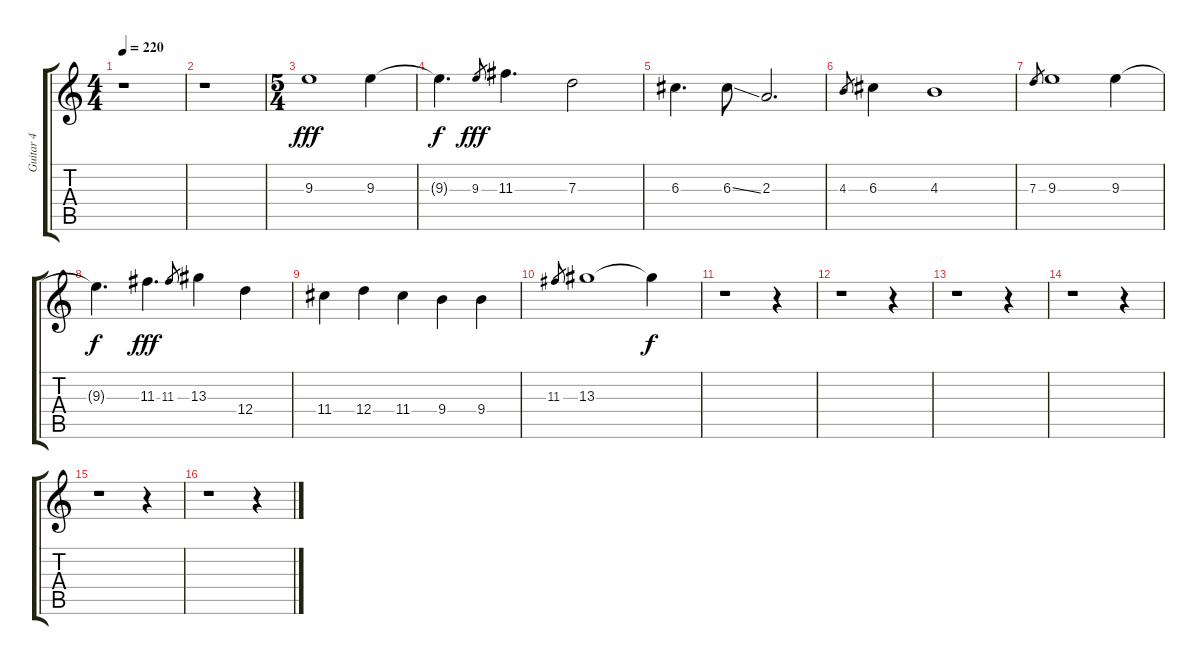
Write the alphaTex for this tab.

\track ("Guitar 4" "Guitar 4") {instrument distortionguitar}
\staff {score tabs}
\tuning (E4 B3 G3 D3 A2 E2) {hide}
\ts (4 4)
\tempo 220
\clef g2
\ks c
r.1{dy fff} |
r.1 |
\ts (5 4)
9.3.1 9.3.4 |
9.3{t}.4{d dy f} 9.3.8{gr dy fff} 11.3.4{d} 7.3.2 |
6.3.4{d} 6.3{ss}.8 2.3.2{d} |
4.3.8{gr} 6.3.4 4.3.1 |
7.3.8{gr} 9.3.1 9.3.4 |
9.3{t}.4{d dy f} 11.3.4{d dy fff} 11.3.8{gr} 13.3.4 12.4.4 |
11.4.4 12.4.4 11.4.4 9.4.4 9.4.4 |
11.3.8{gr} 13.3.1 13.3{t}.4{dy f} |
r.1 r.4 |
r.1 r.4 |
r.1 r.4 |
r.1 r.4 |
r.1 r.4 |
r.1 r.4
